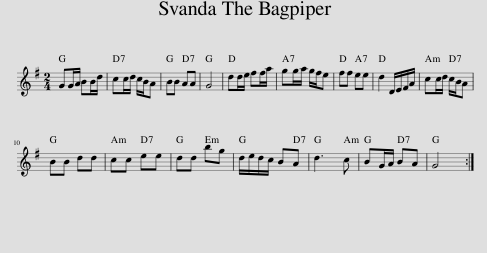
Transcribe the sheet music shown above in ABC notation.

X:1
L:1/8
M:2/4
I:linebreak $
K:G
V:1 treble
V:1
 GG/A/ BB/d/ | cc/d/ c/B/A | BB AA | G4 | dd/e/ ff/a/ | %5
 gg/a/ g/f/e | ff ee | d2 D/E/F/A/ | cc/d/ c/B/A |$ BB dd | %10
 cc ee | dd bg | d/e/d/c/ BA | d3 c | BG/A/ BA | %15
 G4 :| %16
